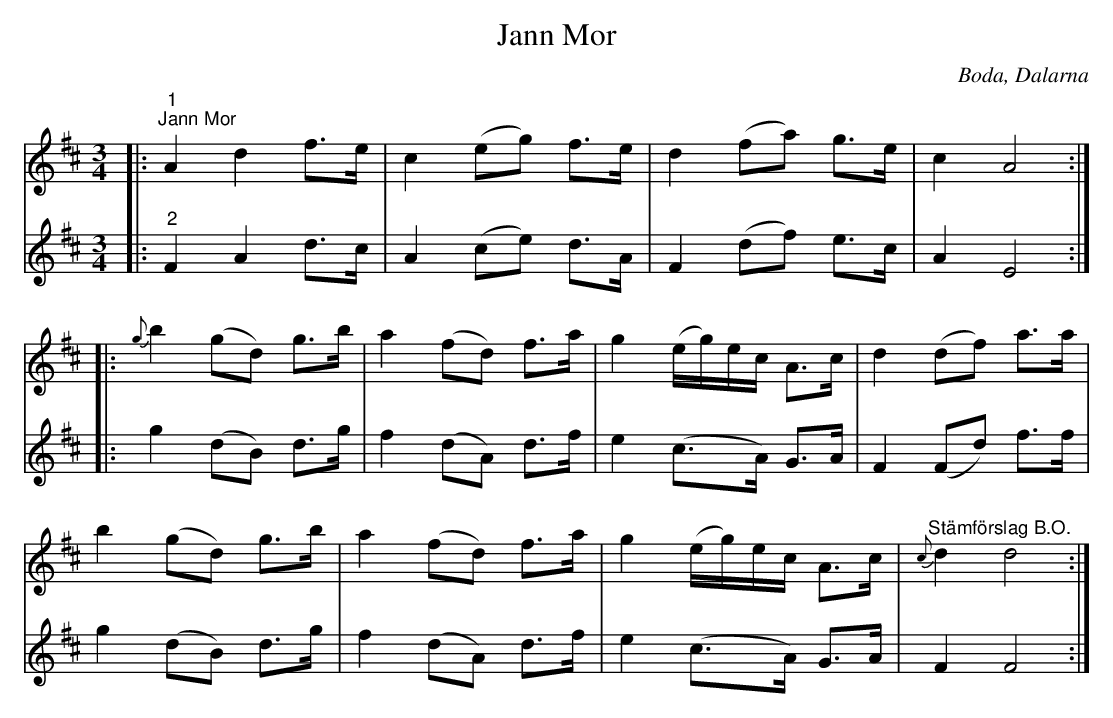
X:1
T:Jann Mor
O:Boda, Dalarna
L:1/8
M:3/4
K:D
V:1
|:"^1""^Jann Mor" A2 d2 f>e | c2 (eg) f>e | d2 (fa) g>e | c2 A4 ::
{g} b2 (gd) g>b | a2 (fd) f>a | g2 (e/g/)e/c/ A>c | d2 (df) a>a |
b2 (gd) g>b | a2 (fd) f>a | g2 (e/g/)e/c/ A>c | "^Stämförslag B.O."{c} d2 d4 :|
V:2
|:"^2" F2 A2 d>c | A2 (ce) d>A | F2 (df) e>c | A2 E4 ::
g2 (dB) d>g | f2 (dA) d>f | e2 (c>A) G>A | F2 (Fd) f>f |
g2 (dB) d>g | f2 (dA) d>f | e2 (c>A) G>A | F2 F4 :|
